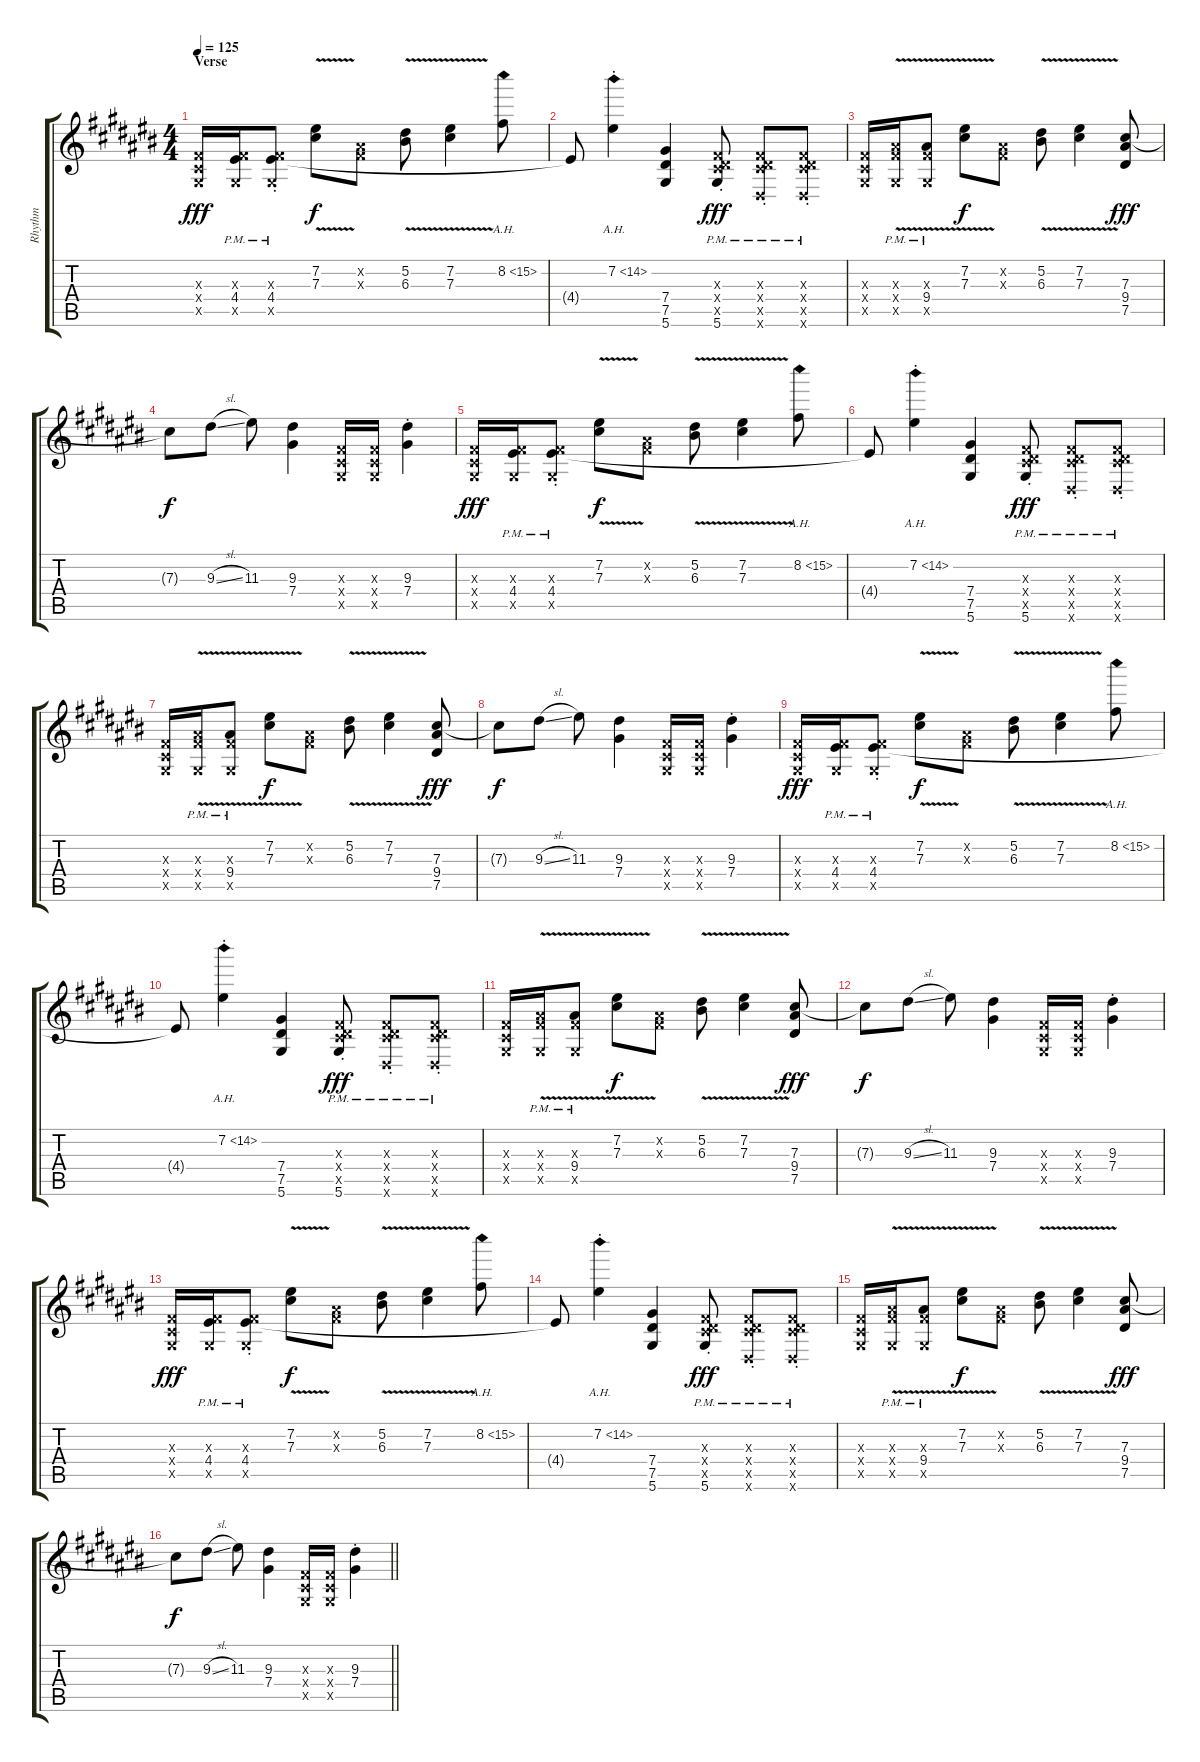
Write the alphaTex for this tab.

\track ("Rhythm" "Rhythm") {instrument distortionguitar}
\staff {score tabs}
\tuning (Eb4 Bb3 Gb3 Db3 Ab2 Eb2) {hide}
\ts (4 4)
\section ("" "Verse")
\tempo 125
\clef g2
\ks c#
(0.3{x} 0.4{x} 0.5{x}).16{dy fff} (0.3{x} 4.4{pm} 0.5{x}).16 (0.3{x} 4.4{pm st} 0.5{x}).8 (7.2{v} 7.3{v}).8{dy f} (0.2{x} 0.3{x}).8 (5.2{v} 6.3{v}).8 (7.2{v} 7.3{v}).4 8.2{ah 7}.8 |
4.4{t}.8 7.2{ah 7 st}.4 (7.4 7.5 5.6).4 (0.3{x} 0.4{x} 7.5{pm st x} 5.6{pm}).8{dy fff} (0.3{x} 0.4{x} 7.5{pm st x} 0.6{x}).8 (0.3{x} 0.4{x} 7.5{pm st x} 0.6{x}).8 |
(0.3{x} 0.4{x} 0.5{x}).16 (0.3{x} 9.4{v pm x} 0.5{x}).16 (0.3{x} 9.4{v pm} 0.5{x}).8 (7.2{v} 7.3{v}).8{dy f} (0.2{x} 0.3{x}).8 (5.2{v} 6.3{v}).8 (7.2{v} 7.3{v}).4 (7.3 9.4 7.5).8{dy fff} |
7.3{t}.8{dy f} 9.3{sl}.8 11.3.8 (9.3 7.4).4 (0.3{x} 0.4{x} 0.5{x}).16 (0.3{x} 0.4{x} 0.5{x}).16 (9.3{st} 7.4{st}).4 |
(0.3{x} 0.4{x} 0.5{x}).16{dy fff} (0.3{x} 4.4{pm} 0.5{x}).16 (0.3{x} 4.4{pm st} 0.5{x}).8 (7.2{v} 7.3{v}).8{dy f} (0.2{x} 0.3{x}).8 (5.2{v} 6.3{v}).8 (7.2{v} 7.3{v}).4 8.2{ah 7}.8 |
4.4{t}.8 7.2{ah 7 st}.4 (7.4 7.5 5.6).4 (0.3{x} 0.4{x} 7.5{pm st x} 5.6{pm}).8{dy fff} (0.3{x} 0.4{x} 7.5{pm st x} 0.6{x}).8 (0.3{x} 0.4{x} 7.5{pm st x} 0.6{x}).8 |
(0.3{x} 0.4{x} 0.5{x}).16 (0.3{x} 9.4{v pm x} 0.5{x}).16 (0.3{x} 9.4{v pm} 0.5{x}).8 (7.2{v} 7.3{v}).8{dy f} (0.2{x} 0.3{x}).8 (5.2{v} 6.3{v}).8 (7.2{v} 7.3{v}).4 (7.3 9.4 7.5).8{dy fff} |
7.3{t}.8{dy f} 9.3{sl}.8 11.3.8 (9.3 7.4).4 (0.3{x} 0.4{x} 0.5{x}).16 (0.3{x} 0.4{x} 0.5{x}).16 (9.3{st} 7.4{st}).4 |
(0.3{x} 0.4{x} 0.5{x}).16{dy fff} (0.3{x} 4.4{pm} 0.5{x}).16 (0.3{x} 4.4{pm st} 0.5{x}).8 (7.2{v} 7.3{v}).8{dy f} (0.2{x} 0.3{x}).8 (5.2{v} 6.3{v}).8 (7.2{v} 7.3{v}).4 8.2{ah 7}.8 |
4.4{t}.8 7.2{ah 7 st}.4 (7.4 7.5 5.6).4 (0.3{x} 0.4{x} 7.5{pm st x} 5.6{pm}).8{dy fff} (0.3{x} 0.4{x} 7.5{pm st x} 0.6{x}).8 (0.3{x} 0.4{x} 7.5{pm st x} 0.6{x}).8 |
(0.3{x} 0.4{x} 0.5{x}).16 (0.3{x} 9.4{v pm x} 0.5{x}).16 (0.3{x} 9.4{v pm} 0.5{x}).8 (7.2{v} 7.3{v}).8{dy f} (0.2{x} 0.3{x}).8 (5.2{v} 6.3{v}).8 (7.2{v} 7.3{v}).4 (7.3 9.4 7.5).8{dy fff} |
7.3{t}.8{dy f} 9.3{sl}.8 11.3.8 (9.3 7.4).4 (0.3{x} 0.4{x} 0.5{x}).16 (0.3{x} 0.4{x} 0.5{x}).16 (9.3{st} 7.4{st}).4 |
(0.3{x} 0.4{x} 0.5{x}).16{dy fff} (0.3{x} 4.4{pm} 0.5{x}).16 (0.3{x} 4.4{pm st} 0.5{x}).8 (7.2{v} 7.3{v}).8{dy f} (0.2{x} 0.3{x}).8 (5.2{v} 6.3{v}).8 (7.2{v} 7.3{v}).4 8.2{ah 7}.8 |
4.4{t}.8 7.2{ah 7 st}.4 (7.4 7.5 5.6).4 (0.3{x} 0.4{x} 7.5{pm st x} 5.6{pm}).8{dy fff} (0.3{x} 0.4{x} 7.5{pm st x} 0.6{x}).8 (0.3{x} 0.4{x} 7.5{pm st x} 0.6{x}).8 |
(0.3{x} 0.4{x} 0.5{x}).16 (0.3{x} 9.4{v pm x} 0.5{x}).16 (0.3{x} 9.4{v pm} 0.5{x}).8 (7.2{v} 7.3{v}).8{dy f} (0.2{x} 0.3{x}).8 (5.2{v} 6.3{v}).8 (7.2{v} 7.3{v}).4 (7.3 9.4 7.5).8{dy fff} |
\barLineRight lightlight
7.3{t}.8{dy f} 9.3{sl}.8 11.3.8 (9.3 7.4).4 (0.3{x} 0.4{x} 0.5{x}).16 (0.3{x} 0.4{x} 0.5{x}).16 (9.3{st} 7.4{st}).4
